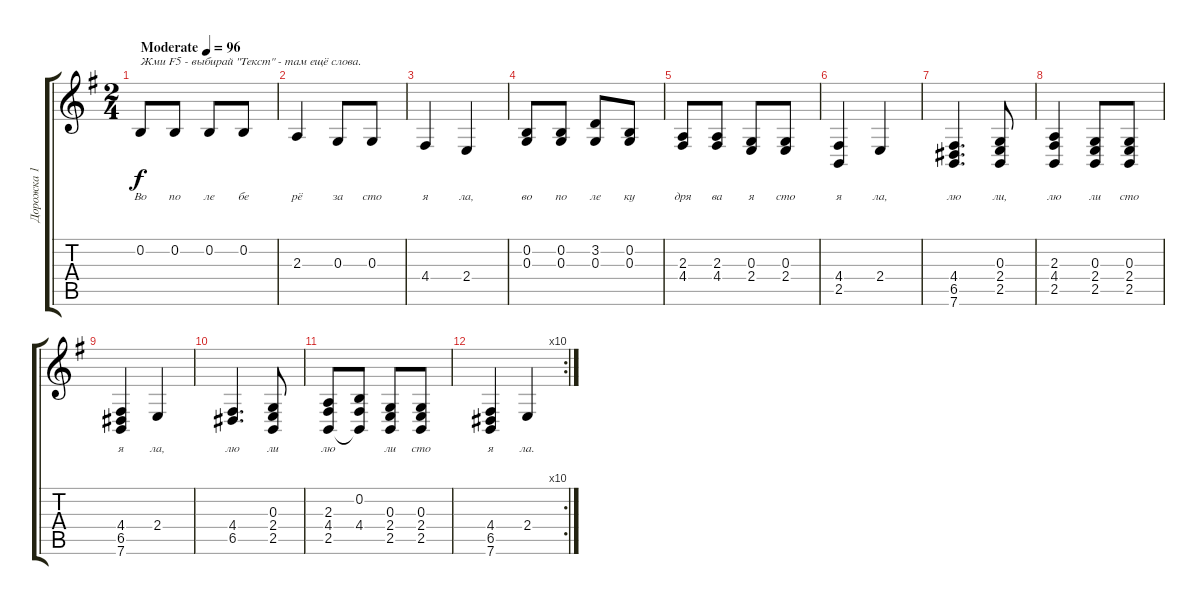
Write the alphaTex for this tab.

\track ("Дорожка 1" "Дорожка 1") {instrument tenorsax}
\staff {score tabs}
\tuning (E4 B3 G3 D3 A2 E2) {hide}
\ts (2 4)
\tempo (96 "Moderate")
\clef g2
\ks g
0.2.8{txt "Жми F5 - выбирай \"Текст\" - там ещё слова. " lyrics (0 "Во") lyrics (1 "") lyrics (2 "") lyrics (3 "") lyrics (4 "") dy f instrument tenorsax} 0.2.8{lyrics (0 "по") lyrics (1 "") lyrics (2 "") lyrics (3 "") lyrics (4 "")} 0.2.8{lyrics (0 "ле") lyrics (1 "") lyrics (2 "") lyrics (3 "") lyrics (4 "")} 0.2.8{lyrics (0 "бе") lyrics (1 "") lyrics (2 "") lyrics (3 "") lyrics (4 "")} |
2.3.4{lyrics (0 "рё") lyrics (1 "") lyrics (2 "") lyrics (3 "") lyrics (4 "")} 0.3.8{lyrics (0 "за") lyrics (1 "") lyrics (2 "") lyrics (3 "") lyrics (4 "")} 0.3.8{lyrics (0 "сто") lyrics (1 "") lyrics (2 "") lyrics (3 "") lyrics (4 "")} |
4.4.4{lyrics (0 "я") lyrics (1 "") lyrics (2 "") lyrics (3 "") lyrics (4 "")} 2.4.4{lyrics (0 "ла,") lyrics (1 "") lyrics (2 "") lyrics (3 "") lyrics (4 "")} |
(0.2 0.3).8{lyrics (0 "во") lyrics (1 "") lyrics (2 "") lyrics (3 "") lyrics (4 "")} (0.2 0.3).8{lyrics (0 "по") lyrics (1 "") lyrics (2 "") lyrics (3 "") lyrics (4 "")} (3.2 0.3).8{lyrics (0 "ле") lyrics (1 "") lyrics (2 "") lyrics (3 "") lyrics (4 "")} (0.2 0.3).8{lyrics (0 "ку") lyrics (1 "") lyrics (2 "") lyrics (3 "") lyrics (4 "")} |
(2.3 4.4).8{lyrics (0 "дря") lyrics (1 "") lyrics (2 "") lyrics (3 "") lyrics (4 "")} (2.3 4.4).8{lyrics (0 "ва") lyrics (1 "") lyrics (2 "") lyrics (3 "") lyrics (4 "")} (0.3 2.4).8{lyrics (0 "я") lyrics (1 "") lyrics (2 "") lyrics (3 "") lyrics (4 "")} (0.3 2.4).8{lyrics (0 "сто") lyrics (1 "") lyrics (2 "") lyrics (3 "") lyrics (4 "")} |
(4.4 2.5).4{lyrics (0 "я") lyrics (1 "") lyrics (2 "") lyrics (3 "") lyrics (4 "")} 2.4.4{lyrics (0 "ла,") lyrics (1 "") lyrics (2 "") lyrics (3 "") lyrics (4 "")} |
(4.4 6.5 7.6).4{d lyrics (0 "лю") lyrics (1 "") lyrics (2 "") lyrics (3 "") lyrics (4 "")} (0.3 2.4 2.5).8{lyrics (0 "ли,") lyrics (1 "") lyrics (2 "") lyrics (3 "") lyrics (4 "")} |
(2.3 4.4 2.5).4{lyrics (0 "лю") lyrics (1 "") lyrics (2 "") lyrics (3 "") lyrics (4 "")} (0.3 2.4 2.5).8{lyrics (0 "ли") lyrics (1 "") lyrics (2 "") lyrics (3 "") lyrics (4 "")} (0.3 2.4 2.5).8{lyrics (0 "сто") lyrics (1 "") lyrics (2 "") lyrics (3 "") lyrics (4 "")} |
(4.4 6.5 7.6).4{lyrics (0 "я") lyrics (1 "") lyrics (2 "") lyrics (3 "") lyrics (4 "")} 2.4.4{lyrics (0 "ла,") lyrics (1 "") lyrics (2 "") lyrics (3 "") lyrics (4 "")} |
(4.4 6.5).4{d lyrics (0 "лю") lyrics (1 "") lyrics (2 "") lyrics (3 "") lyrics (4 "")} (0.3 2.4 2.5).8{lyrics (0 "ли") lyrics (1 "") lyrics (2 "") lyrics (3 "") lyrics (4 "")} |
(2.3 4.4 2.5).8{lyrics (0 "лю") lyrics (1 "") lyrics (2 "") lyrics (3 "") lyrics (4 "")} (0.2 4.4 2.5{t}).8{lyrics (0 "") lyrics (1 "") lyrics (2 "") lyrics (3 "") lyrics (4 "")} (0.3 2.4 2.5).8{lyrics (0 "ли") lyrics (1 "") lyrics (2 "") lyrics (3 "") lyrics (4 "")} (0.3 2.4 2.5).8{lyrics (0 "сто") lyrics (1 "") lyrics (2 "") lyrics (3 "") lyrics (4 "")} |
\rc 10
(4.4 6.5 7.6).4{lyrics (0 "я") lyrics (1 "") lyrics (2 "") lyrics (3 "") lyrics (4 "")} 2.4.4{lyrics (0 "ла.") lyrics (1 "") lyrics (2 "") lyrics (3 "") lyrics (4 "")}
